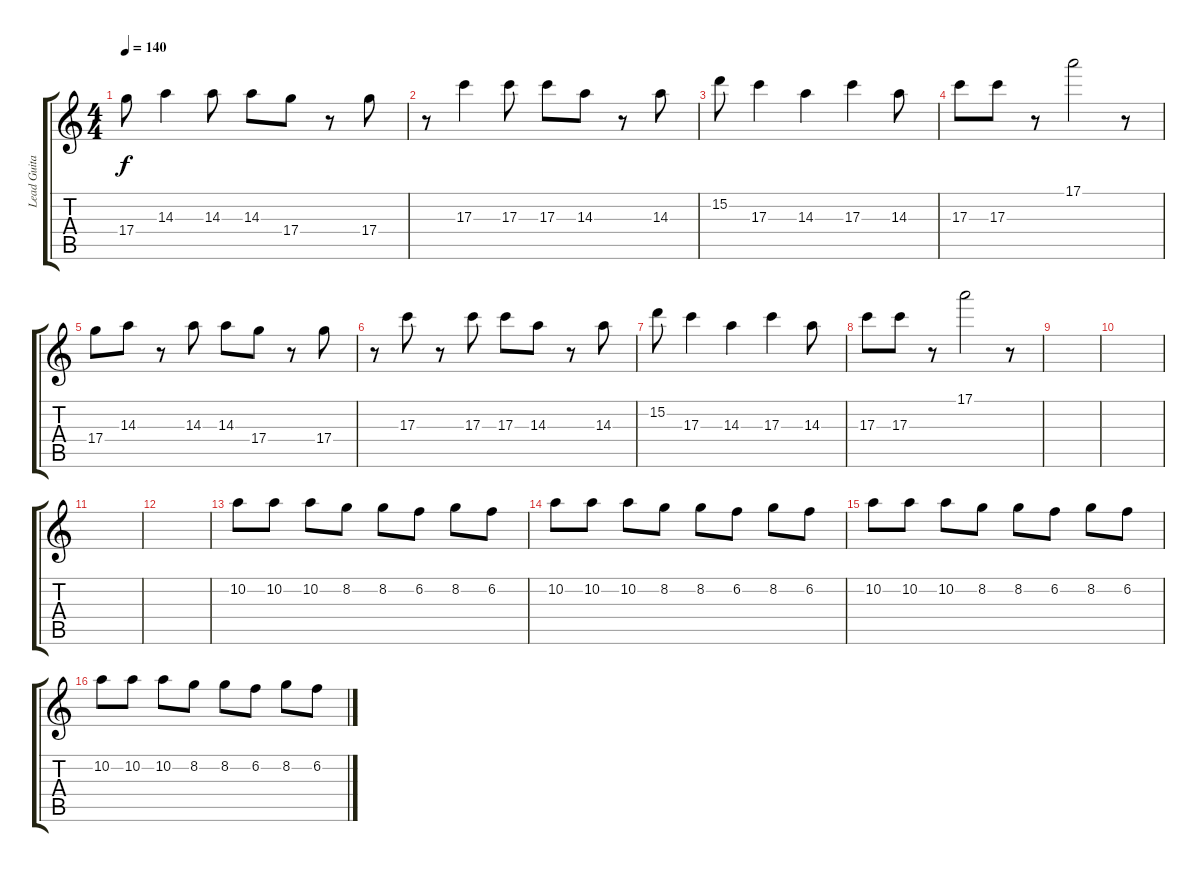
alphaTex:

\track ("Lead Guitar" "Lead Guita") {instrument electricguitarjazz}
\staff {score tabs}
\tuning (E4 B3 G3 D3 A2 E2) {hide}
\ts (4 4)
\tempo 140
\clef g2
\ks c
17.4.8{dy f} 14.3.4 14.3.8 14.3.8 17.4.8 r.8 17.4.8 |
r.8 17.3.4 17.3.8 17.3.8 14.3.8 r.8 14.3.8 |
15.2.8 17.3.4 14.3.4 17.3.4 14.3.8 |
17.3.8 17.3.8 r.8 17.1.2 r.8 |
17.4.8 14.3.8 r.8 14.3.8 14.3.8 17.4.8 r.8 17.4.8 |
r.8 17.3.8 r.8 17.3.8 17.3.8 14.3.8 r.8 14.3.8 |
15.2.8 17.3.4 14.3.4 17.3.4 14.3.8 |
17.3.8 17.3.8 r.8 17.1.2 r.8 |
|
|
|
|
10.2.8 10.2.8 10.2.8 8.2.8 8.2.8 6.2.8 8.2.8 6.2.8 |
10.2.8 10.2.8 10.2.8 8.2.8 8.2.8 6.2.8 8.2.8 6.2.8 |
10.2.8 10.2.8 10.2.8 8.2.8 8.2.8 6.2.8 8.2.8 6.2.8 |
10.2.8 10.2.8 10.2.8 8.2.8 8.2.8 6.2.8 8.2.8 6.2.8
